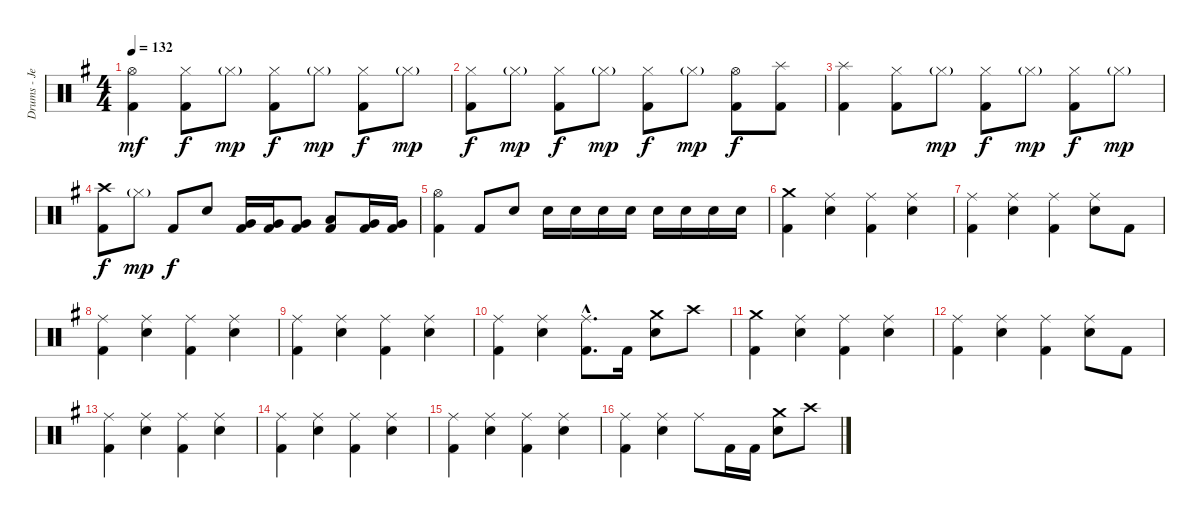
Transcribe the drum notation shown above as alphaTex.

\track ("Drums - Jeroen Simons " "Drums - Je") {instrument percussion}
\staff {score}
\articulation defaults
\ts (4 4)
\tempo 132
\clef neutral
\ks g
("Hi-Hat (open)" "Kick (hit) 2").4{dy mf} ("Hi-Hat (closed)" "Kick (hit) 2").8{dy f} "Hi-Hat (closed)"{g}.8{dy mp} ("Hi-Hat (closed)" "Kick (hit) 2").8{dy f} "Hi-Hat (closed)"{g}.8{dy mp} ("Hi-Hat (closed)" "Kick (hit) 2").8{dy f} "Hi-Hat (closed)"{g}.8{dy mp} |
("Hi-Hat (closed)" "Kick (hit) 2").8{dy f} "Hi-Hat (closed)"{g}.8{dy mp} ("Hi-Hat (closed)" "Kick (hit) 2").8{dy f} "Hi-Hat (closed)"{g}.8{dy mp} ("Hi-Hat (closed)" "Kick (hit) 2").8{dy f} "Hi-Hat (closed)"{g}.8{dy mp} ("Hi-Hat (open)" "Kick (hit) 2").8{dy f} ("Splash (hit)" "Kick (hit) 2").8 |
("Splash (hit)" "Kick (hit) 2").4 ("Hi-Hat (closed)" "Kick (hit) 2").8 "Hi-Hat (closed)"{g}.8{dy mp} ("Hi-Hat (closed)" "Kick (hit) 2").8{dy f} "Hi-Hat (closed)"{g}.8{dy mp} ("Hi-Hat (closed)" "Kick (hit) 2").8{dy f} "Hi-Hat (closed)"{g}.8{dy mp} |
("Crash high (hit)" "Kick (hit) 2").8{dy f} "Hi-Hat (closed)"{g}.8{dy mp} "Kick (hit) 2".8{dy f} "Electric Snare (hit)".8 ("Very Low Tom (hit)" "Kick (hit) 2").16 ("Very Low Tom (hit)" "Kick (hit) 2").16 ("Very Low Tom (hit)" "Kick (hit) 2").8 ("Low Tom (hit)" "Kick (hit) 2").8 ("Very Low Tom (hit)" "Kick (hit) 2").16 ("Very Low Tom (hit)" "Kick (hit) 2").16 |
("Hi-Hat (open)" "Kick (hit) 2").4 "Kick (hit) 2".8 "Electric Snare (hit)".8 "Electric Snare (hit)".16 "Electric Snare (hit)".16 "Electric Snare (hit)".16 "Electric Snare (hit)".16 "Electric Snare (hit)".16 "Electric Snare (hit)".16 "Electric Snare (hit)".16 "Electric Snare (hit)".16 |
("Crash medium (hit)" "Kick (hit) 2").4 ("Ride (middle)" "Electric Snare (hit)").4 ("Ride (middle)" "Kick (hit) 2").4 ("Ride (middle)" "Electric Snare (hit)").4 |
("Ride (middle)" "Kick (hit) 2").4 ("Ride (middle)" "Electric Snare (hit)").4 ("Ride (middle)" "Kick (hit) 2").4 ("Ride (middle)" "Electric Snare (hit)").8 "Kick (hit) 2".8 |
("Ride (middle)" "Kick (hit) 2").4 ("Ride (middle)" "Electric Snare (hit)").4 ("Ride (middle)" "Kick (hit) 2").4 ("Ride (middle)" "Electric Snare (hit)").4 |
("Ride (middle)" "Kick (hit) 2").4 ("Ride (middle)" "Electric Snare (hit)").4 ("Ride (middle)" "Kick (hit) 2").4 ("Ride (middle)" "Electric Snare (hit)").4 |
("Ride (middle)" "Kick (hit) 2").4 ("Ride (middle)" "Electric Snare (hit)").4 ("Ride (middle)"{hac} "Kick (hit) 2"{hac}).8{d} "Kick (hit) 2".16 ("Crash medium (hit)" "Electric Snare (hit)").8 "Crash high (hit)".8 |
("Crash medium (hit)" "Kick (hit) 2").4 ("Ride (middle)" "Electric Snare (hit)").4 ("Ride (middle)" "Kick (hit) 2").4 ("Ride (middle)" "Electric Snare (hit)").4 |
("Ride (middle)" "Kick (hit) 2").4 ("Ride (middle)" "Electric Snare (hit)").4 ("Ride (middle)" "Kick (hit) 2").4 ("Ride (middle)" "Electric Snare (hit)").8 "Kick (hit) 2".8 |
("Ride (middle)" "Kick (hit) 2").4 ("Ride (middle)" "Electric Snare (hit)").4 ("Ride (middle)" "Kick (hit) 2").4 ("Ride (middle)" "Electric Snare (hit)").4 |
("Ride (middle)" "Kick (hit) 2").4 ("Ride (middle)" "Electric Snare (hit)").4 ("Ride (middle)" "Kick (hit) 2").4 ("Ride (middle)" "Electric Snare (hit)").4 |
("Ride (middle)" "Kick (hit) 2").4 ("Ride (middle)" "Electric Snare (hit)").4 ("Ride (middle)" "Kick (hit) 2").4 ("Ride (middle)" "Electric Snare (hit)").4 |
("Ride (middle)" "Kick (hit) 2").4 ("Ride (middle)" "Electric Snare (hit)").4 "Ride (middle)".8 "Kick (hit) 2".16 "Kick (hit) 2".16 ("Crash medium (hit)" "Electric Snare (hit)").8 "Crash high (hit)".8
